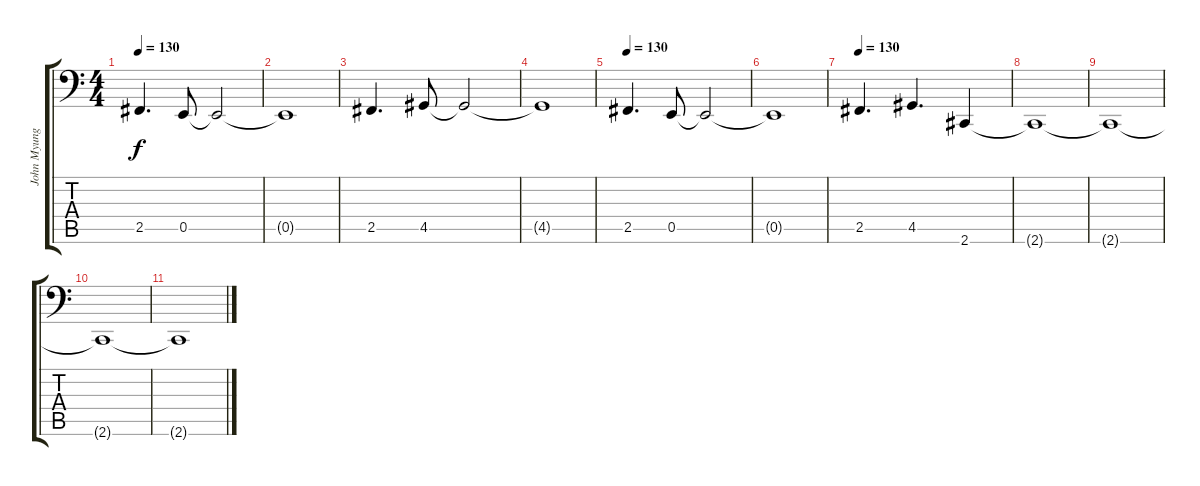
\track ("John Myung - Bass" "John Myung") {instrument electricbassfinger}
\staff {score tabs}
\tuning (C3 G2 D2 A1 E1 B0) {hide}
\ts (4 4)
\tempo 130
\clef f4
\ks c
2.5.4{d dy f} 0.5.8 0.5{t}.2 |
0.5{t}.1 |
2.5.4{d} 4.5.8 4.5{t}.2 |
4.5{t}.1 |
\tempo 130
2.5.4{d} 0.5.8 0.5{t}.2 |
0.5{t}.1 |
\tempo 130
2.5.4{d} 4.5.4{d} 2.6.4 |
2.6{t}.1 |
2.6{t}.1 |
2.6{t}.1 |
2.6{t}.1
